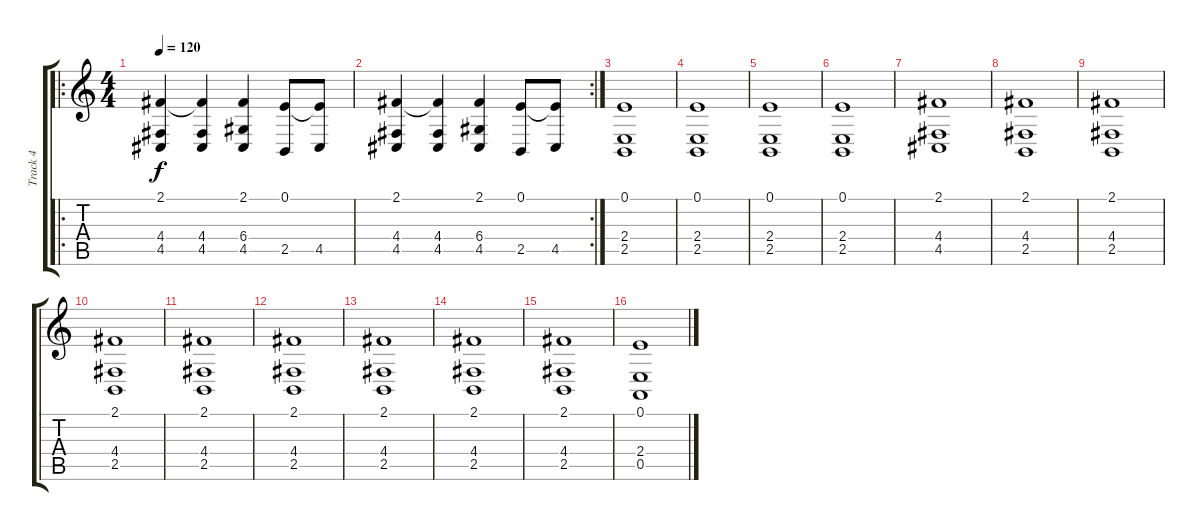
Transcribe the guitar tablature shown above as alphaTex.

\track ("Track 4" "Track 4") {instrument fiddle}
\staff {score tabs}
\tuning (E4 B3 G3 D3 A2 E2) {hide}
\ro
\ts (4 4)
\tempo 120
\clef g2
\ks c
(2.1 4.4 4.5).4{dy f} (2.1{t} 4.4 4.5).4 (2.1 6.4 4.5).4 (0.1 2.5).8 (0.1{t} 4.5).8 |
\rc 2
(2.1 4.4 4.5).4 (2.1{t} 4.4 4.5).4 (2.1 6.4 4.5).4 (0.1 2.5).8 (0.1{t} 4.5).8 |
(0.1 2.4 2.5).1 |
(0.1 2.4 2.5).1 |
(0.1 2.4 2.5).1 |
(0.1 2.4 2.5).1 |
(2.1 4.4 4.5).1 |
(2.1 4.4 2.5).1 |
(2.1 4.4 2.5).1 |
(2.1 4.4 2.5).1 |
(2.1 4.4 2.5).1 |
(2.1 4.4 2.5).1 |
(2.1 4.4 2.5).1 |
(2.1 4.4 2.5).1 |
(2.1 4.4 2.5).1 |
(0.1 2.4 0.5).1
